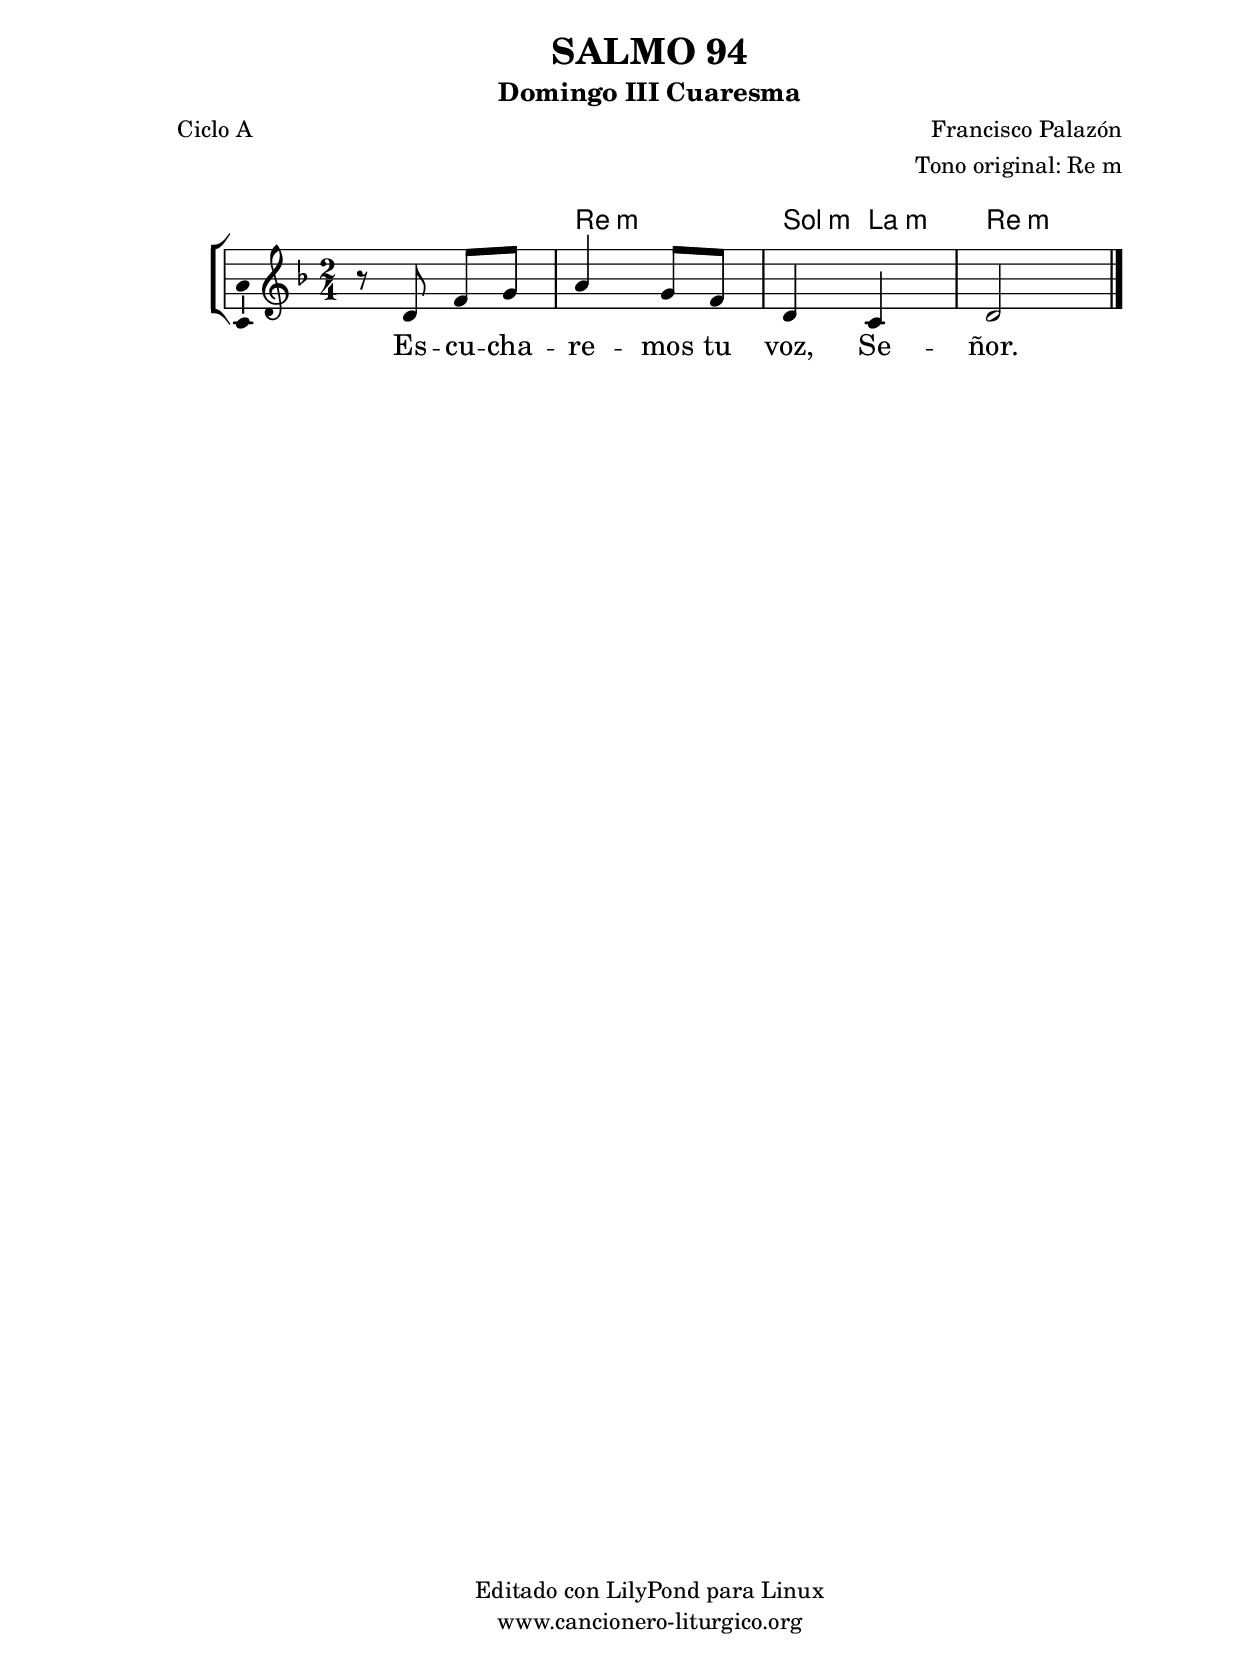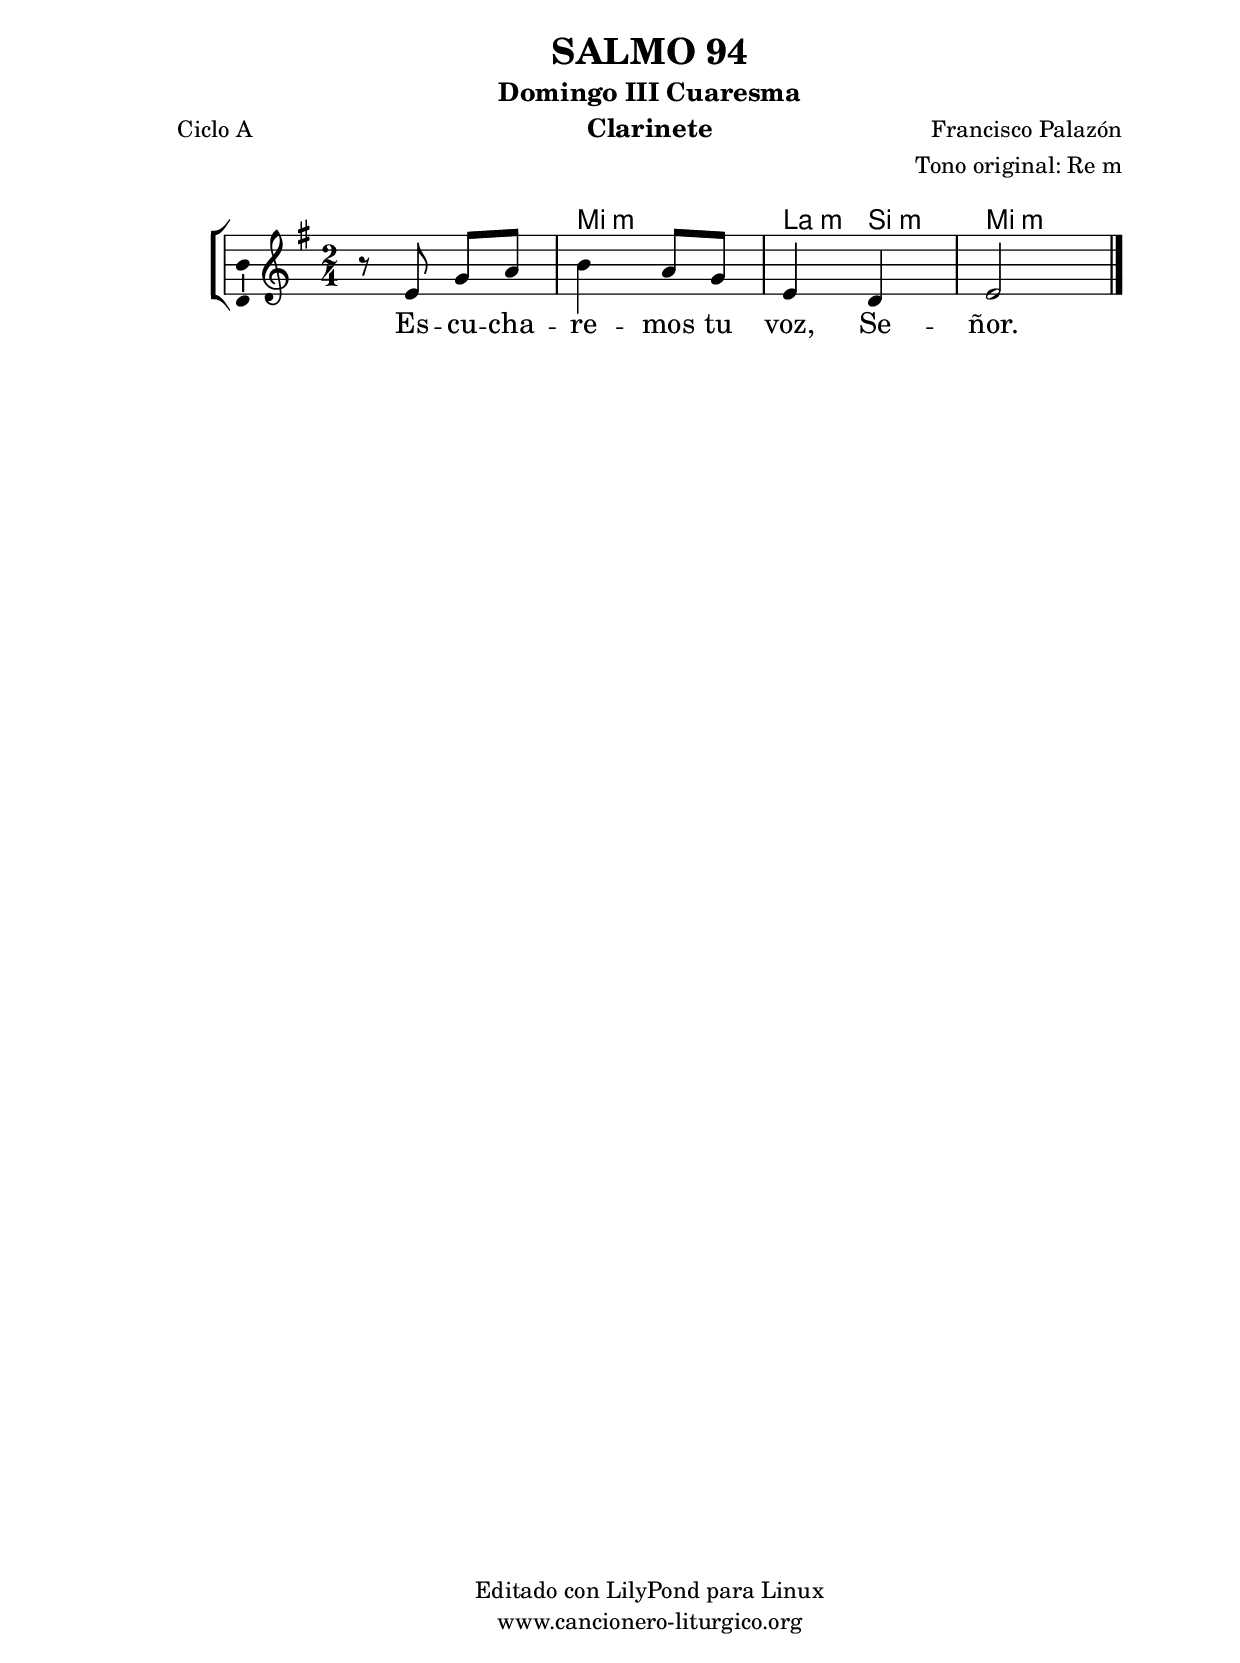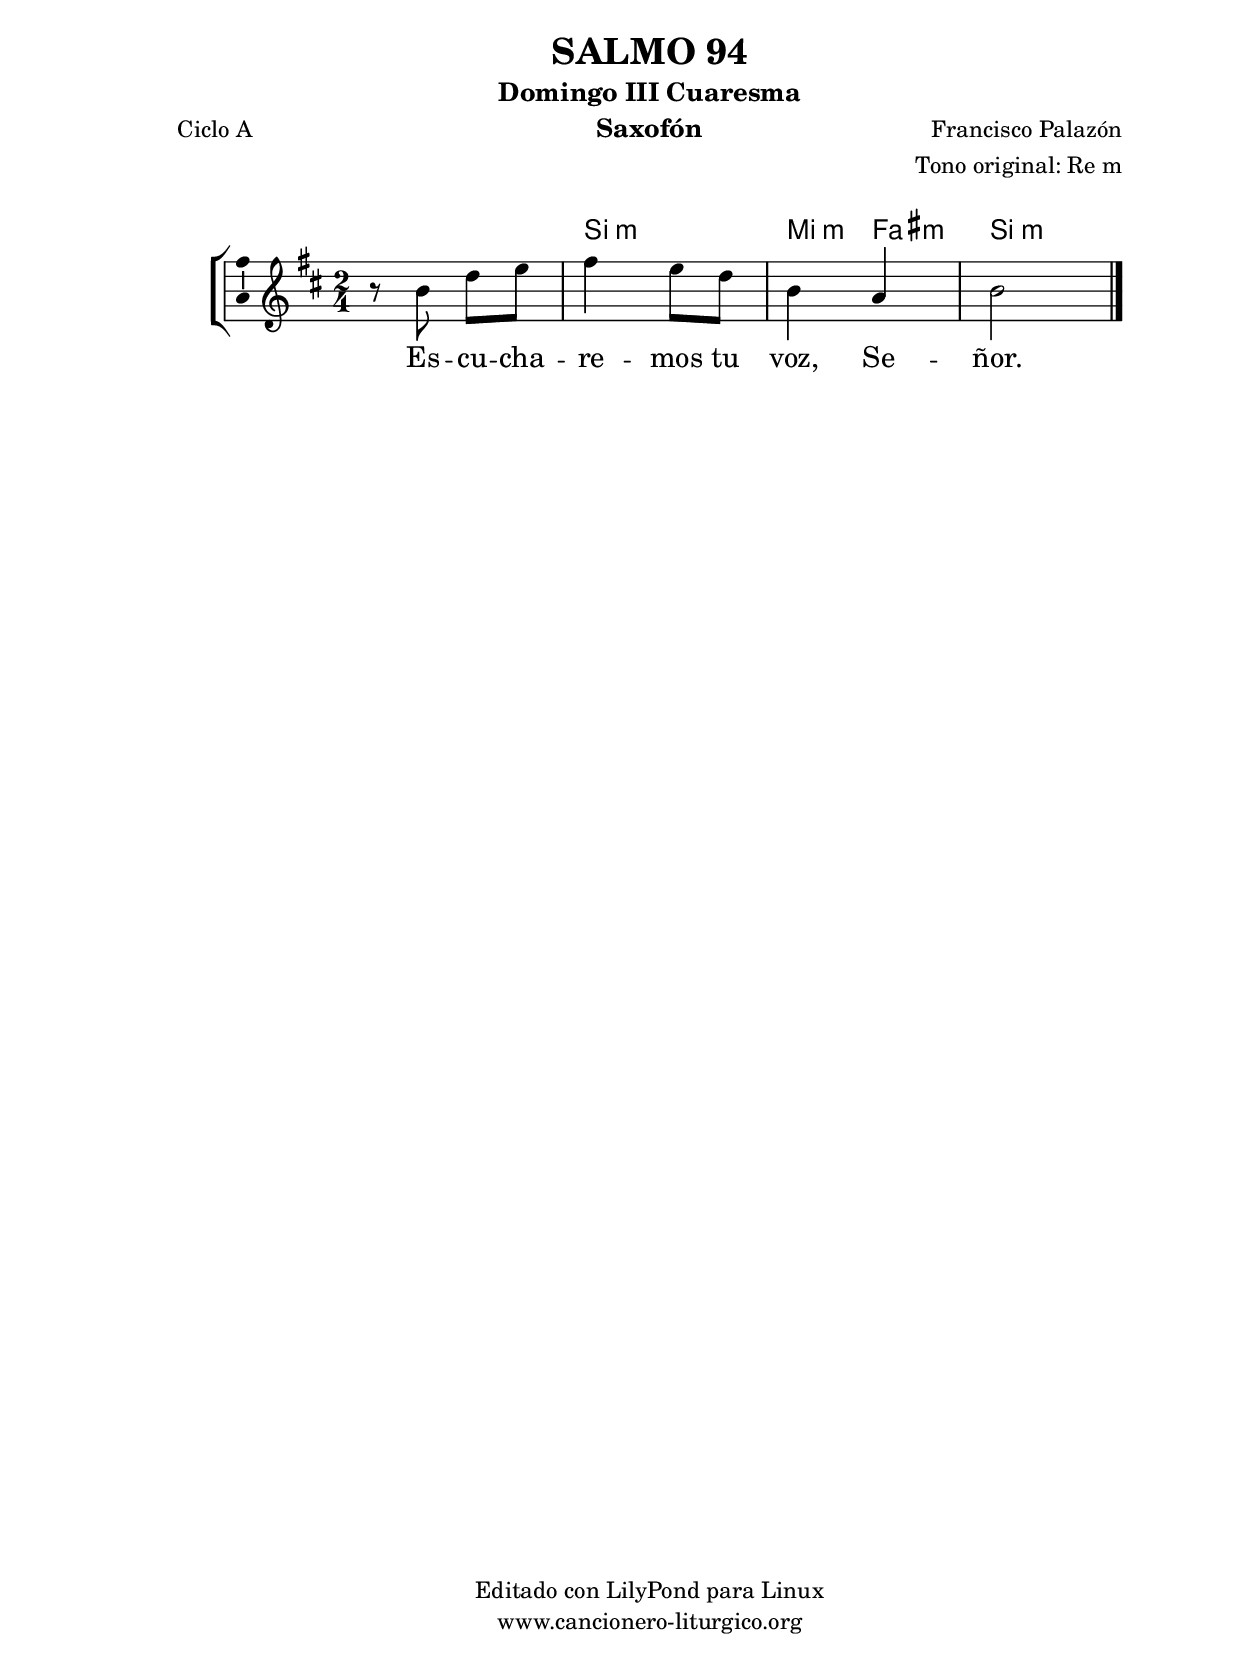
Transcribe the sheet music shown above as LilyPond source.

%
%para convertir .midi en .wav:
%timidity filename.midi -Ow -o finename.wav
%
%
%Para convertir de .wav a .mp3:
%lame -h -m j filename.wav
%
%
%para escuchar el midi:
%timidity nombrefichero.midi
%


%versión de lilypond para la que se ha escrito esta partitura:
\version "2.16.0"

	%Tamaño papel
	#(set-default-paper-size "a4")
	%Tamaño partitura
	#(set-global-staff-size 20)
	%No responde al pulsar sobre una nota
	#(ly:set-option 'point-and-click #f)

%parámetros del encabezamiento:
\header {
	title = "SALMO 94"
	subtitle = "Domingo III Cuaresma"
	composer = "Francisco Palazón"
	poet = "Ciclo A"
	meter = ""
	arranger = "Tono original: Re m"
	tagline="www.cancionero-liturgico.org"
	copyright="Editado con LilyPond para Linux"
	}

%parámetros asociados al papel:
\paper  {
	oddHeaderMarkup = \markup {\fill-line { \on-the-fly #not-first-page \fromproperty #'header:title \on-the-fly #not-first-page \fromproperty #'header:composer }}
	evenHeaderMarkup = \markup {\fill-line { \fromproperty #'header:composer \fromproperty #'header:title }}
	#(set-paper-size "a4")
	print-page-number = ##f
	first-page-number = 1
	print-first-page-number = ##f
%	head-separation = 3.0 \cm
	top-margin = 2.0 \cm
	bottom-margin = 0.5\cm
%%%	bottom-margin = -1.0\cm
	left-margin = 3.0 \cm
	line-width = 16.0 \cm 
	indent = 8\mm
	interscoreline = 2.\mm
	between-system-space = 15\mm
%	para que las partituras no llenen la hoja:
	ragged-bottom = ##t
%	idem para la última hoja:
	ragged-last-bottom = ##f
%	para que las partituras llenen el ancho del papel:
	ragged-last = ##f
	after-title-space = 2.5 \cm
%page-count=1
%system-count=8

	%Flexible Vertical Spacing
%	markup-markup-spacing =
%	#'((basic-distance . 15) (minimum-distance . 15) (padding . 3))
	markup-system-spacing =
	#'((basic-distance . 15) (minimum-distance . 15) (padding . 3))
	system-system-spacing =
	#'((basic-distance . 15) (minimum-distance . 15) (padding . 3))
	score-system-spacing =
	#'((basic-distance . 15) (minimum-distance . 15) (padding . 5))
%	top-system-spacing = % header
%	#'((basic-distance . 8) (minimum-distance . 0) (padding . 3))
%	top-markup-spacing =
%	#'((basic-distance . 20) (minimum-distance . 20) (padding . 3))
	last-bottom-spacing = % footer
	#'((basic-distance . 5) (minimum-distance . 5) (padding . 3))
%	score-markup-spacing =
%	#'((basic-distance . 16) (minimum-distance . 13) (padding . 3))

	}


%parámetros que afectan a toda la partitura:
global =  {
	%clave de sol (G):
	\clef G
	%armadura:
%	\transpose e f
	\key d \minor
	\tempo 4=100
	\set Score.tempoHideNote = ##t
	}


acordes = {
	\italianChords
	\chordmode {
%	\transpose e f
{

s2
d2:m
g4:m a:m
d2:m


	}
	}
}

melodia = 
%	\transpose e f
{
	\relative c'{

\time 2/4

r8 d8 f g
a4 g8 f
d4 c
d2

	\bar "|."
	}
	}


texto = \lyricmode {
Es -- cu -- cha -- re -- mos tu voz, Se -- ñor.
	}


acordesStaff = \context ChordNames = acordesStaff <<
	\set chordChanges = ##t
	\acordes
	>>


vozStaff = \context Voice = vozStaff
\with {\consists "Ambitus_engraver"}
<<
%	\set Staff.instrumentName = ""
%	\set Staff.shortInstrumentName = ""
%	\set Staff.midiInstrument = #"clarinet"
%	\set Staff.midiInstrument = #"cello"
%	\set Staff.midiInstrument = #"flute"
	\set Staff.midiInstrument = #"electric guitar (jazz)"
%	\set Staff.midiInstrument = #"english horn"
%	\set Staff.midiInstrument = #"violin"
%	\set Staff.midiInstrument = #"glockenspiel"
	\set Staff.midiMinimumVolume = #0.7
	\set Staff.midiMaximumVolume = #0.9
	\global
	\melodia
	>>


textoStaff = \context Lyrics = textoStaff <<
	\lyricsto vozStaff \texto
	>>

\book {
	\score {
		\context ChoirStaff {
			\override StaffGroup.SystemStartBracket #'collapse-height = #1
			\override Score.SystemStartBar #'collapse-height = #1
			<<
			\acordesStaff
			\vozStaff
			\textoStaff
			>>
			}
		\layout {
	    		\context {
				\Lyrics
				\override LyricText #'font-size = #2
				}
	   		 \context {
				\Score
				%fontSize = #3
				\override StaffSymbol #'staff-space = #(magstep +3)
				%\override Beam #'thickness = #0.55
				%\override SpacingSpanner #'spacing-increment = #1.0
				%\override Slur #'height-limit = #1.5
				}
			}
		}
	\score {
		\unfoldRepeats
		\context ChoirStaff {
			<<
			\acordesStaff
			\vozStaff
			>>
			}
		\midi {
	  		\context {
	  			\Score
				tempoWholesPerMinute = #(ly:make-moment 70 4)
				}
			}
		}
	}

%Partitura para clarinete
#(define output-suffix "C")
\book {
	\header{
		instrument = "Clarinete"
		}
	\score {
		\context ChoirStaff {
			\override StaffGroup.SystemStartBracket #'collapse-height = #1
			\override Score.SystemStartBar #'collapse-height = #1
\transpose c d
			<<
			\acordesStaff
			\vozStaff
			\textoStaff
			>>
			}
		\layout {
	    		\context {
				\Lyrics
				\override LyricText #'font-size = #2
				}
	   		 \context {
				\Score
				%fontSize = #3
				\override StaffSymbol #'staff-space = #(magstep +3)
				%\override Beam #'thickness = #0.55
				%\override SpacingSpanner #'spacing-increment = #1.0
				%\override Slur #'height-limit = #1.5
				}
			}
		}
	}

%Partitura para saxofón
#(define output-suffix "S")
\book {
	\header{
		instrument = "Saxofón"
		}
	\score {
		\context ChoirStaff {
			\override StaffGroup.SystemStartBracket #'collapse-height = #1
			\override Score.SystemStartBar #'collapse-height = #1
\transpose c a
			<<
			\acordesStaff
			\vozStaff
			\textoStaff
			>>
			}
		\layout {
	    		\context {
				\Lyrics
				\override LyricText #'font-size = #2
				}
	   		 \context {
				\Score
				%fontSize = #3
				\override StaffSymbol #'staff-space = #(magstep +3)
				%\override Beam #'thickness = #0.55
				%\override SpacingSpanner #'spacing-increment = #1.0
				%\override Slur #'height-limit = #1.5
				}
			}
		}
	}

